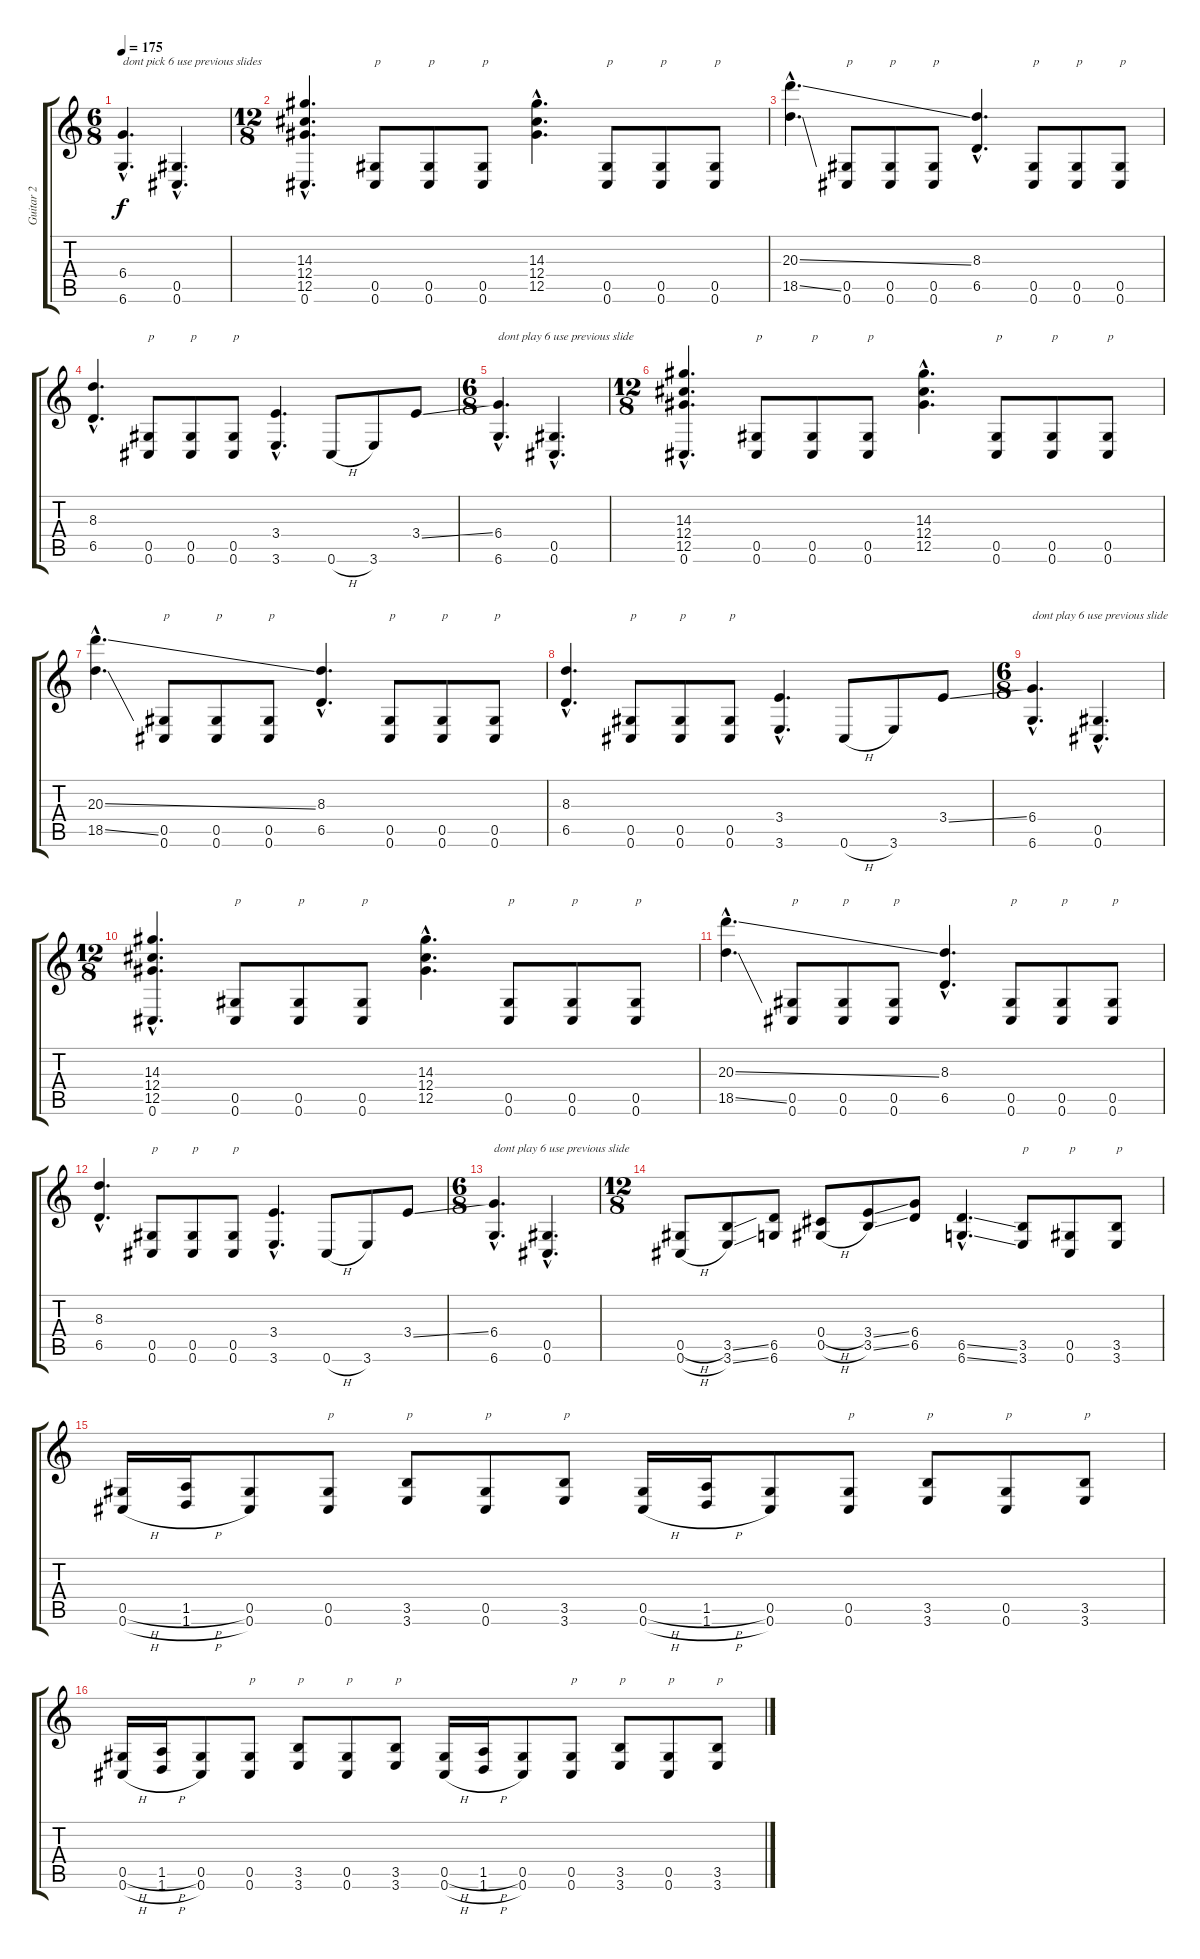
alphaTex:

\track ("Guitar 2" "Guitar 2") {instrument distortionguitar}
\staff {score tabs}
\tuning (Eb4 Bb3 Gb3 Db3 Ab2 Db2) {hide}
\ts (6 8)
\tempo 175
\clef g2
\ks c
(6.4{hac} 6.6{hac}).4{d txt "dont pick 6 use previous slides" dy f} (0.5{hac} 0.6{hac}).4{d} |
\ts (12 8)
(14.3{hac} 12.4{hac} 12.5{hac} 0.6{hac}).4{d} (0.5 0.6).8{txt "p"} (0.5 0.6).8{txt "p"} (0.5 0.6).8{txt "p"} (14.3{hac} 12.4{hac} 12.5{hac}).4{d} (0.5 0.6).8{txt "p"} (0.5 0.6).8{txt "p"} (0.5 0.6).8{txt "p"} |
(20.3{ss hac} 18.5{ss hac}).4{d} (0.5 0.6).8{txt "p"} (0.5 0.6).8{txt "p"} (0.5 0.6).8{txt "p"} (8.3{hac} 6.5{hac}).4{d} (0.5 0.6).8{txt "p"} (0.5 0.6).8{txt "p"} (0.5 0.6).8{txt "p"} |
(8.3{hac} 6.5{hac}).4{d} (0.5 0.6).8{txt "p"} (0.5 0.6).8{txt "p"} (0.5 0.6).8{txt "p"} (3.4{hac} 3.6{hac}).4{d} 0.6{h}.8 3.6.8 3.4{ss}.8 |
\ts (6 8)
(6.4{hac} 6.6{hac}).4{d txt "dont play 6 use previous slide"} (0.5{hac} 0.6{hac}).4{d} |
\ts (12 8)
(14.3{hac} 12.4{hac} 12.5{hac} 0.6{hac}).4{d} (0.5 0.6).8{txt "p"} (0.5 0.6).8{txt "p"} (0.5 0.6).8{txt "p"} (14.3{hac} 12.4{hac} 12.5{hac}).4{d} (0.5 0.6).8{txt "p"} (0.5 0.6).8{txt "p"} (0.5 0.6).8{txt "p"} |
(20.3{ss hac} 18.5{ss hac}).4{d} (0.5 0.6).8{txt "p"} (0.5 0.6).8{txt "p"} (0.5 0.6).8{txt "p"} (8.3{hac} 6.5{hac}).4{d} (0.5 0.6).8{txt "p"} (0.5 0.6).8{txt "p"} (0.5 0.6).8{txt "p"} |
(8.3{hac} 6.5{hac}).4{d} (0.5 0.6).8{txt "p"} (0.5 0.6).8{txt "p"} (0.5 0.6).8{txt "p"} (3.4{hac} 3.6{hac}).4{d} 0.6{h}.8 3.6.8 3.4{ss}.8 |
\ts (6 8)
(6.4{hac} 6.6{hac}).4{d txt "dont play 6 use previous slide"} (0.5{hac} 0.6{hac}).4{d} |
\ts (12 8)
(14.3{hac} 12.4{hac} 12.5{hac} 0.6{hac}).4{d} (0.5 0.6).8{txt "p"} (0.5 0.6).8{txt "p"} (0.5 0.6).8{txt "p"} (14.3{hac} 12.4{hac} 12.5{hac}).4{d} (0.5 0.6).8{txt "p"} (0.5 0.6).8{txt "p"} (0.5 0.6).8{txt "p"} |
(20.3{ss hac} 18.5{ss hac}).4{d} (0.5 0.6).8{txt "p"} (0.5 0.6).8{txt "p"} (0.5 0.6).8{txt "p"} (8.3{hac} 6.5{hac}).4{d} (0.5 0.6).8{txt "p"} (0.5 0.6).8{txt "p"} (0.5 0.6).8{txt "p"} |
(8.3{hac} 6.5{hac}).4{d} (0.5 0.6).8{txt "p"} (0.5 0.6).8{txt "p"} (0.5 0.6).8{txt "p"} (3.4{hac} 3.6{hac}).4{d} 0.6{h}.8 3.6.8 3.4{ss}.8 |
\ts (6 8)
(6.4{hac} 6.6{hac}).4{d txt "dont play 6 use previous slide"} (0.5{hac} 0.6{hac}).4{d} |
\ts (12 8)
(0.5{h} 0.6{h}).8 (3.5{ss} 3.6{ss}).8 (6.5 6.6).8 (0.4{h} 0.5{h}).8 (3.4{ss} 3.5{ss}).8 (6.4 6.5).8 (6.5{ss hac} 6.6{ss hac}).4{d} (3.5 3.6).8{txt "p"} (0.5 0.6).8{txt "p"} (3.5 3.6).8{txt "p"} |
(0.5{h} 0.6{h}).16 (1.5{h} 1.6{h}).16 (0.5 0.6).8 (0.5 0.6).8{txt "p"} (3.5 3.6).8{txt "p"} (0.5 0.6).8{txt "p"} (3.5 3.6).8{txt "p"} (0.5{h} 0.6{h}).16 (1.5{h} 1.6{h}).16 (0.5 0.6).8 (0.5 0.6).8{txt "p"} (3.5 3.6).8{txt "p"} (0.5 0.6).8{txt "p"} (3.5 3.6).8{txt "p"} |
(0.5{h} 0.6{h}).16 (1.5{h} 1.6{h}).16 (0.5 0.6).8 (0.5 0.6).8{txt "p"} (3.5 3.6).8{txt "p"} (0.5 0.6).8{txt "p"} (3.5 3.6).8{txt "p"} (0.5{h} 0.6{h}).16 (1.5{h} 1.6{h}).16 (0.5 0.6).8 (0.5 0.6).8{txt "p"} (3.5 3.6).8{txt "p"} (0.5 0.6).8{txt "p"} (3.5 3.6).8{txt "p"}
